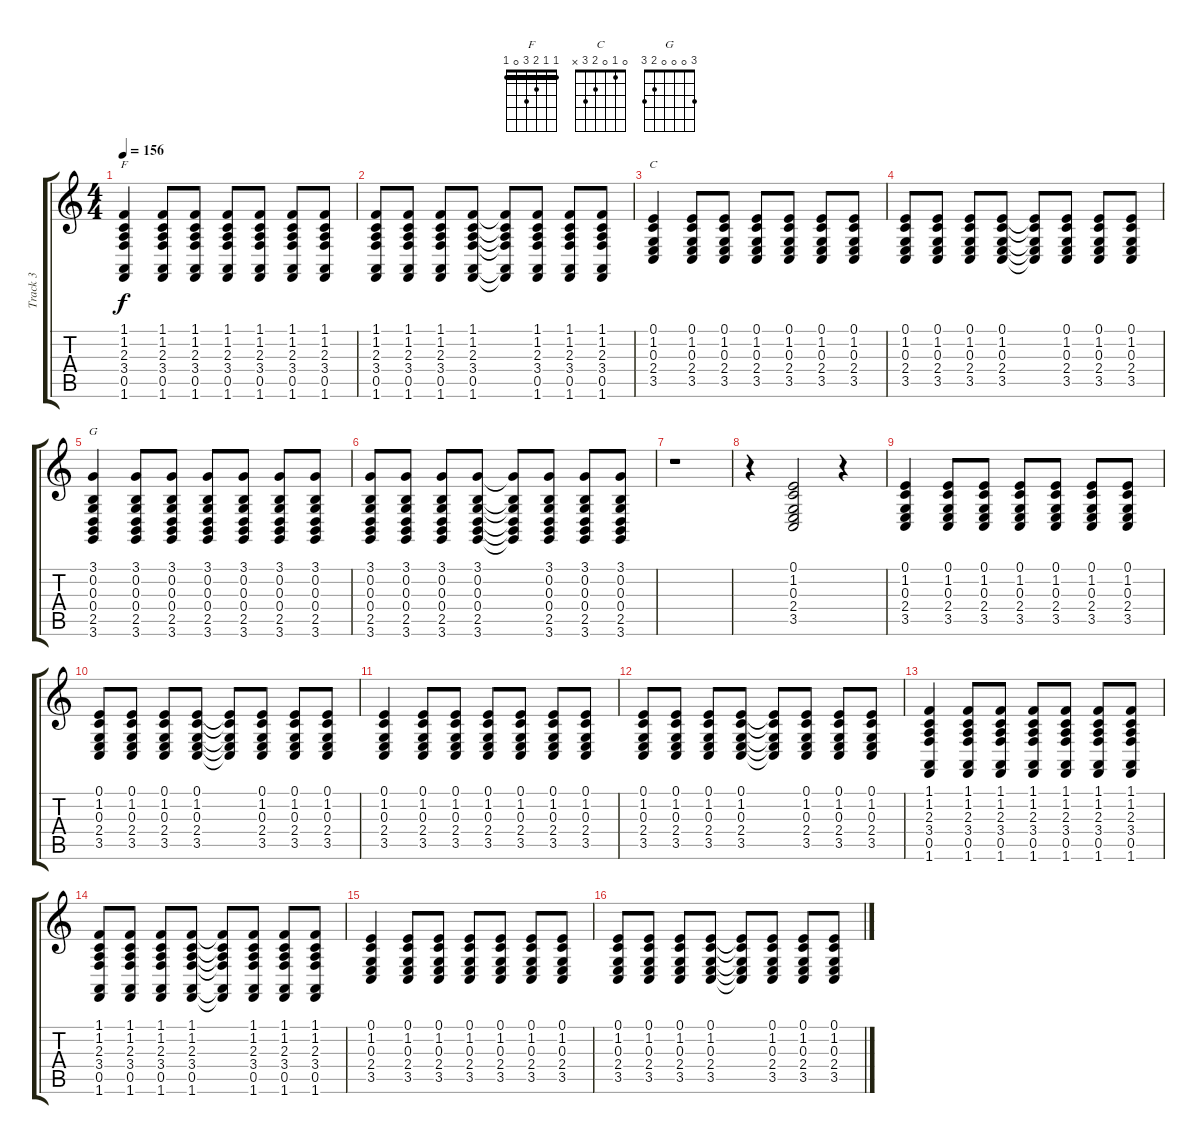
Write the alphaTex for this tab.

\track ("Track 3" "Track 3") {instrument acousticgrandpiano}
\staff {score tabs}
\tuning (E4 B3 G3 D3 A2 E2) {hide}
\chord ("F" 1 1 2 3 0 1) {barre 1}
\chord ("C" 0 1 0 2 3 x)
\chord ("G" 3 0 0 0 2 3)
\ts (4 4)
\tempo 156
\clef g2
\ks c
(1.1 1.2 2.3 3.4 0.5 1.6).4{ch "F" dy f} (1.1 1.2 2.3 3.4 0.5 1.6).8 (1.1 1.2 2.3 3.4 0.5 1.6).8 (1.1 1.2 2.3 3.4 0.5 1.6).8 (1.1 1.2 2.3 3.4 0.5 1.6).8 (1.1 1.2 2.3 3.4 0.5 1.6).8 (1.1 1.2 2.3 3.4 0.5 1.6).8 |
(1.1 1.2 2.3 3.4 0.5 1.6).8 (1.1 1.2 2.3 3.4 0.5 1.6).8 (1.1 1.2 2.3 3.4 0.5 1.6).8 (1.1 1.2 2.3 3.4 0.5 1.6).8 (1.1{t} 1.2{t} 2.3{t} 3.4{t} 0.5{t} 1.6{t}).8 (1.1 1.2 2.3 3.4 0.5 1.6).8 (1.1 1.2 2.3 3.4 0.5 1.6).8 (1.1 1.2 2.3 3.4 0.5 1.6).8 |
(0.1 1.2 0.3 2.4 3.5).4{ch "C"} (0.1 1.2 0.3 2.4 3.5).8 (0.1 1.2 0.3 2.4 3.5).8 (0.1 1.2 0.3 2.4 3.5).8 (0.1 1.2 0.3 2.4 3.5).8 (0.1 1.2 0.3 2.4 3.5).8 (0.1 1.2 0.3 2.4 3.5).8 |
(0.1 1.2 0.3 2.4 3.5).8 (0.1 1.2 0.3 2.4 3.5).8 (0.1 1.2 0.3 2.4 3.5).8 (0.1 1.2 0.3 2.4 3.5).8 (0.1{t} 1.2{t} 0.3{t} 2.4{t} 3.5{t}).8 (0.1 1.2 0.3 2.4 3.5).8 (0.1 1.2 0.3 2.4 3.5).8 (0.1 1.2 0.3 2.4 3.5).8 |
(3.1 0.2 0.3 0.4 2.5 3.6).4{ch "G"} (3.1 0.2 0.3 0.4 2.5 3.6).8 (3.1 0.2 0.3 0.4 2.5 3.6).8 (3.1 0.2 0.3 0.4 2.5 3.6).8 (3.1 0.2 0.3 0.4 2.5 3.6).8 (3.1 0.2 0.3 0.4 2.5 3.6).8 (3.1 0.2 0.3 0.4 2.5 3.6).8 |
(3.1 0.2 0.3 0.4 2.5 3.6).8 (3.1 0.2 0.3 0.4 2.5 3.6).8 (3.1 0.2 0.3 0.4 2.5 3.6).8 (3.1 0.2 0.3 0.4 2.5 3.6).8 (3.1{t} 0.2{t} 0.3{t} 0.4{t} 2.5{t} 3.6{t}).8 (3.1 0.2 0.3 0.4 2.5 3.6).8 (3.1 0.2 0.3 0.4 2.5 3.6).8 (3.1 0.2 0.3 0.4 2.5 3.6).8 |
r.1 |
r.4 (0.1 1.2 0.3 2.4 3.5).2 r.4 |
(0.1 1.2 0.3 2.4 3.5).4 (0.1 1.2 0.3 2.4 3.5).8 (0.1 1.2 0.3 2.4 3.5).8 (0.1 1.2 0.3 2.4 3.5).8 (0.1 1.2 0.3 2.4 3.5).8 (0.1 1.2 0.3 2.4 3.5).8 (0.1 1.2 0.3 2.4 3.5).8 |
(0.1 1.2 0.3 2.4 3.5).8 (0.1 1.2 0.3 2.4 3.5).8 (0.1 1.2 0.3 2.4 3.5).8 (0.1 1.2 0.3 2.4 3.5).8 (0.1{t} 1.2{t} 0.3{t} 2.4{t} 3.5{t}).8 (0.1 1.2 0.3 2.4 3.5).8 (0.1 1.2 0.3 2.4 3.5).8 (0.1 1.2 0.3 2.4 3.5).8 |
(0.1 1.2 0.3 2.4 3.5).4 (0.1 1.2 0.3 2.4 3.5).8 (0.1 1.2 0.3 2.4 3.5).8 (0.1 1.2 0.3 2.4 3.5).8 (0.1 1.2 0.3 2.4 3.5).8 (0.1 1.2 0.3 2.4 3.5).8 (0.1 1.2 0.3 2.4 3.5).8 |
(0.1 1.2 0.3 2.4 3.5).8 (0.1 1.2 0.3 2.4 3.5).8 (0.1 1.2 0.3 2.4 3.5).8 (0.1 1.2 0.3 2.4 3.5).8 (0.1{t} 1.2{t} 0.3{t} 2.4{t} 3.5{t}).8 (0.1 1.2 0.3 2.4 3.5).8 (0.1 1.2 0.3 2.4 3.5).8 (0.1 1.2 0.3 2.4 3.5).8 |
(1.1 1.2 2.3 3.4 0.5 1.6).4 (1.1 1.2 2.3 3.4 0.5 1.6).8 (1.1 1.2 2.3 3.4 0.5 1.6).8 (1.1 1.2 2.3 3.4 0.5 1.6).8 (1.1 1.2 2.3 3.4 0.5 1.6).8 (1.1 1.2 2.3 3.4 0.5 1.6).8 (1.1 1.2 2.3 3.4 0.5 1.6).8 |
(1.1 1.2 2.3 3.4 0.5 1.6).8 (1.1 1.2 2.3 3.4 0.5 1.6).8 (1.1 1.2 2.3 3.4 0.5 1.6).8 (1.1 1.2 2.3 3.4 0.5 1.6).8 (1.1{t} 1.2{t} 2.3{t} 3.4{t} 0.5{t} 1.6{t}).8 (1.1 1.2 2.3 3.4 0.5 1.6).8 (1.1 1.2 2.3 3.4 0.5 1.6).8 (1.1 1.2 2.3 3.4 0.5 1.6).8 |
(0.1 1.2 0.3 2.4 3.5).4 (0.1 1.2 0.3 2.4 3.5).8 (0.1 1.2 0.3 2.4 3.5).8 (0.1 1.2 0.3 2.4 3.5).8 (0.1 1.2 0.3 2.4 3.5).8 (0.1 1.2 0.3 2.4 3.5).8 (0.1 1.2 0.3 2.4 3.5).8 |
(0.1 1.2 0.3 2.4 3.5).8 (0.1 1.2 0.3 2.4 3.5).8 (0.1 1.2 0.3 2.4 3.5).8 (0.1 1.2 0.3 2.4 3.5).8 (0.1{t} 1.2{t} 0.3{t} 2.4{t} 3.5{t}).8 (0.1 1.2 0.3 2.4 3.5).8 (0.1 1.2 0.3 2.4 3.5).8 (0.1 1.2 0.3 2.4 3.5).8
